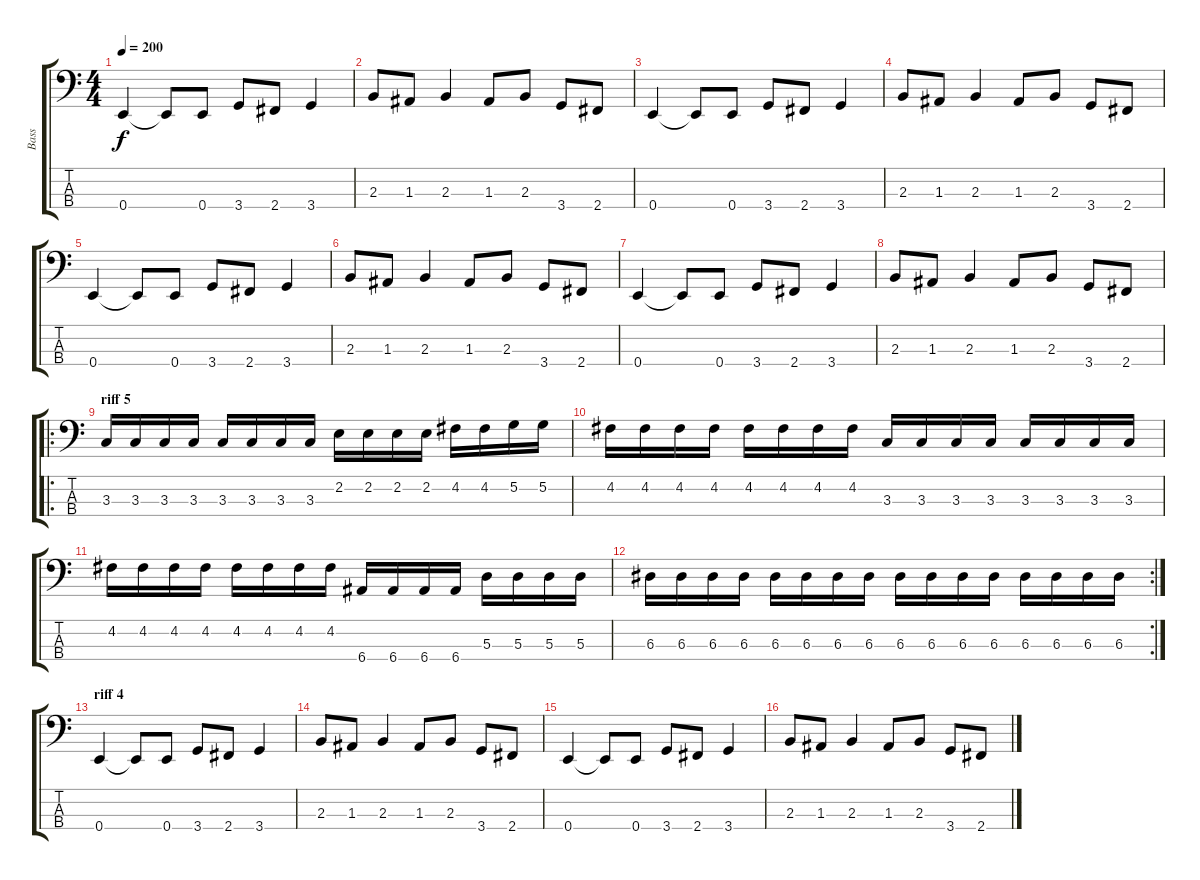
\track ("Bass" "Bass") {instrument electricbasspick}
\staff {score tabs}
\tuning (G2 D2 A1 E1) {hide}
\ts (4 4)
\tempo 200
\clef f4
\ks c
0.4.4{dy f} 0.4{t}.8 0.4.8 3.4.8 2.4.8 3.4.4 |
2.3.8 1.3.8 2.3.4 1.3.8 2.3.8 3.4.8 2.4.8 |
0.4.4 0.4{t}.8 0.4.8 3.4.8 2.4.8 3.4.4 |
2.3.8 1.3.8 2.3.4 1.3.8 2.3.8 3.4.8 2.4.8 |
0.4.4 0.4{t}.8 0.4.8 3.4.8 2.4.8 3.4.4 |
2.3.8 1.3.8 2.3.4 1.3.8 2.3.8 3.4.8 2.4.8 |
0.4.4 0.4{t}.8 0.4.8 3.4.8 2.4.8 3.4.4 |
2.3.8 1.3.8 2.3.4 1.3.8 2.3.8 3.4.8 2.4.8 |
\ro
\section ("" "riff 5")
3.3.16 3.3.16 3.3.16 3.3.16 3.3.16 3.3.16 3.3.16 3.3.16 2.2.16 2.2.16 2.2.16 2.2.16 4.2.16 4.2.16 5.2.16 5.2.16 |
4.2.16 4.2.16 4.2.16 4.2.16 4.2.16 4.2.16 4.2.16 4.2.16 3.3.16 3.3.16 3.3.16 3.3.16 3.3.16 3.3.16 3.3.16 3.3.16 |
4.2.16 4.2.16 4.2.16 4.2.16 4.2.16 4.2.16 4.2.16 4.2.16 6.4.16 6.4.16 6.4.16 6.4.16 5.3.16 5.3.16 5.3.16 5.3.16 |
\rc 2
6.3.16 6.3.16 6.3.16 6.3.16 6.3.16 6.3.16 6.3.16 6.3.16 6.3.16 6.3.16 6.3.16 6.3.16 6.3.16 6.3.16 6.3.16 6.3.16 |
\section ("" "riff 4")
0.4.4 0.4{t}.8 0.4.8 3.4.8 2.4.8 3.4.4 |
2.3.8 1.3.8 2.3.4 1.3.8 2.3.8 3.4.8 2.4.8 |
0.4.4 0.4{t}.8 0.4.8 3.4.8 2.4.8 3.4.4 |
2.3.8 1.3.8 2.3.4 1.3.8 2.3.8 3.4.8 2.4.8
